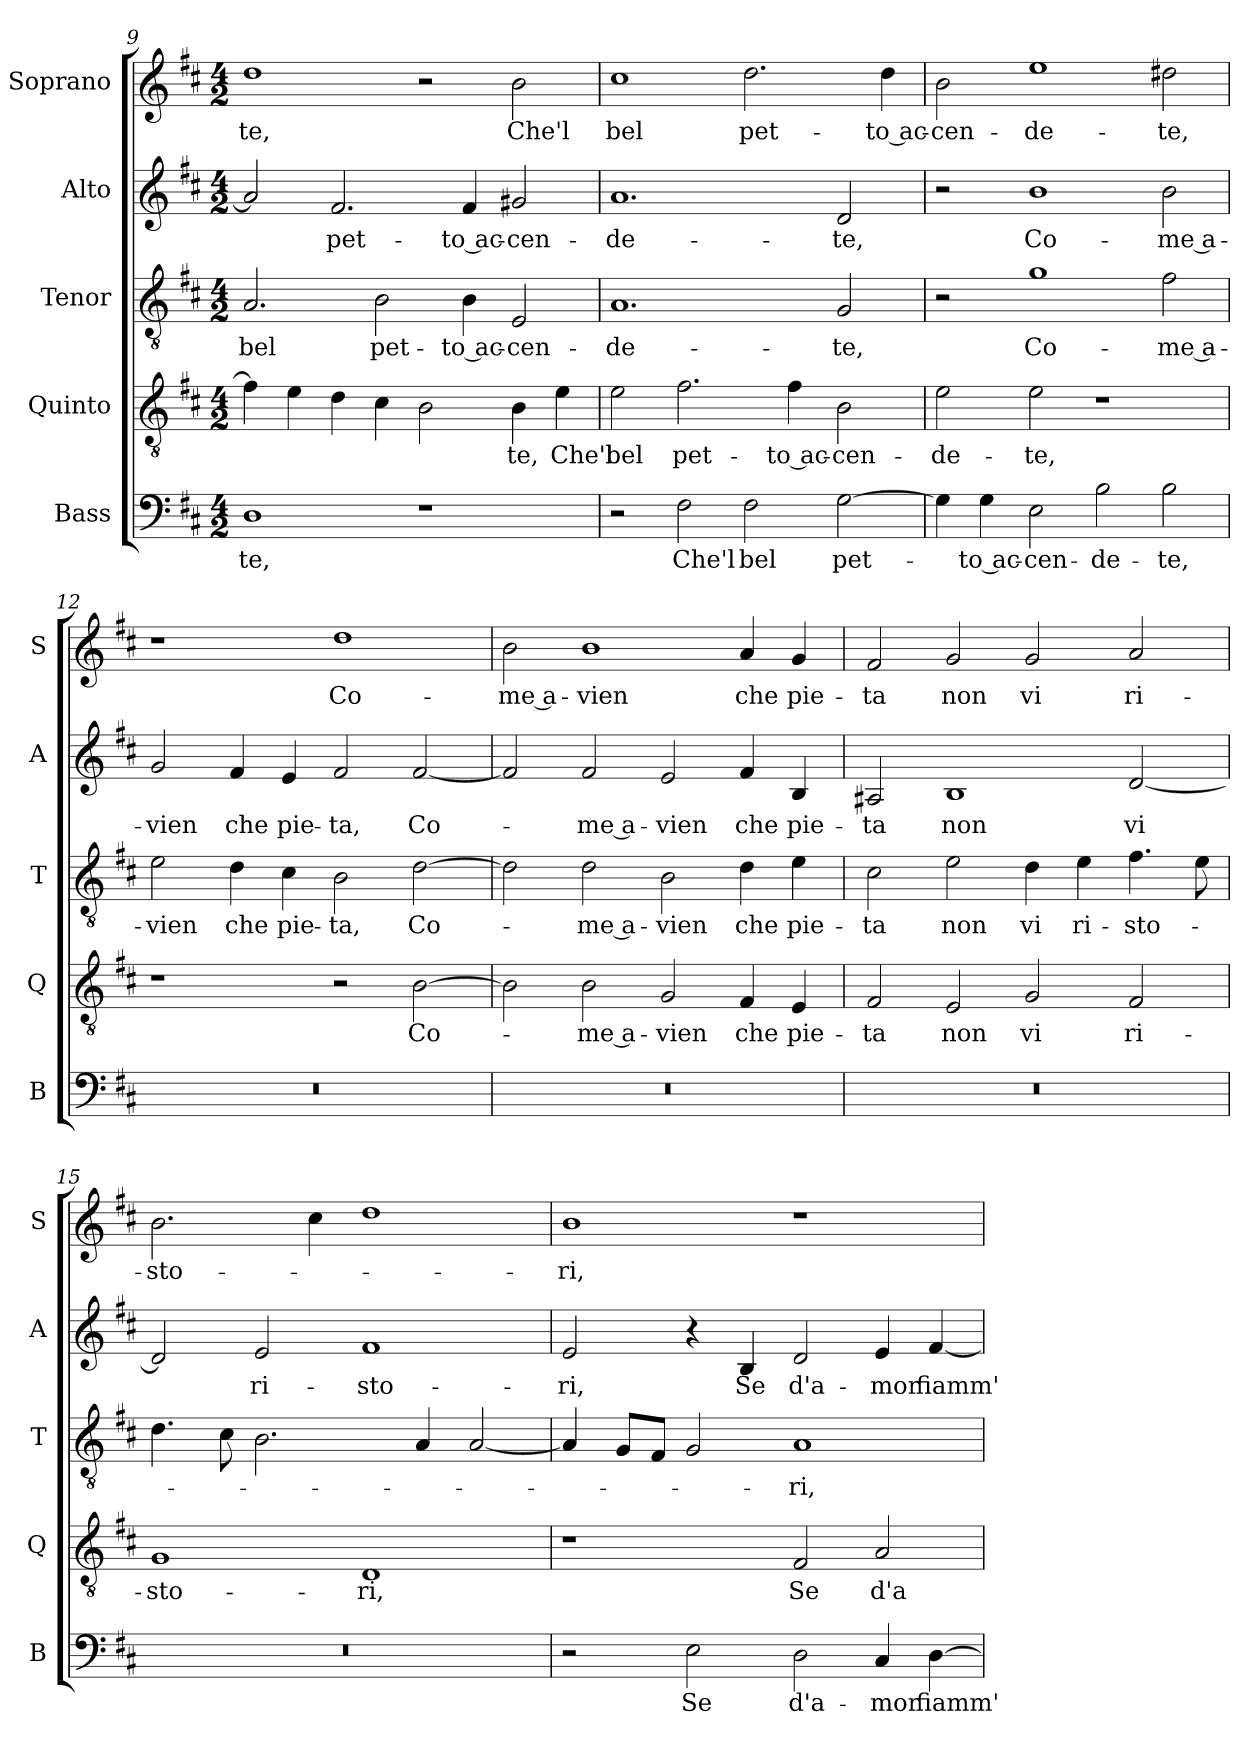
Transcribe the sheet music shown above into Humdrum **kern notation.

**kern	**text	**kern	**text	**kern	**text	**kern	**text	**kern	**text
*part5	*part5	*part4	*part4	*part3	*part3	*part2	*part2	*part1	*part1
*staff5	*staff5	*staff4	*staff4	*staff3	*staff3	*staff2	*staff2	*staff1	*staff1
*I"Bass	*	*I"Quinto	*	*I"Tenor	*	*I"Alto	*	*I"Soprano	*
*I'B	*	*I'Q	*	*I'T	*	*I'A	*	*I'S	*
*clefF4	*	*clefGv2	*	*clefGv2	*	*clefG2	*	*clefG2	*
*k[f#c#]	*	*k[f#c#]	*	*k[f#c#]	*	*k[f#c#]	*	*k[f#c#]	*
*D:	*	*D:	*	*D:	*	*D:	*	*D:	*
*M4/2	*	*M4/2	*	*M4/2	*	*M4/2	*	*M4/2	*
=9	=9	=9	=9	=9	=9	=9	=9	=9	=9
!	!LO:LY:b	!	!	!	!LO:LY:b	!	!	!	!LO:LY:b
1D	-te,	4f#\]	.	2.A/	bel	2a/]	.	1dd	-te,
.	.	4e\	.	.	.	.	.	.	.
!	!	!	!	!	!	!	!LO:LY:b	!	!
.	.	4d\	.	.	.	2.f#/	pet-	.	.
!	!	!	!	!	!LO:LY:b	!	!	!	!
.	.	4c#\	.	2B\	pet-	.	.	.	.
1r	.	2B\	.	.	.	.	.	2r	.
!	!	!	!	!	!LO:LY:b	!	!LO:LY:b	!	!
.	.	.	.	4B\	-to ac-	4f#/	-to ac-	.	.
!	!	!	!LO:LY:b	!	!LO:LY:b	!	!LO:LY:b	!	!LO:LY:b
.	.	4B\	-te,	2E/	-cen-	2g#X/	-cen-	2b\	Che'l
!	!	!	!LO:LY:b	!	!	!	!	!	!
.	.	4e\	Che'l	.	.	.	.	.	.
=10	=10	=10	=10	=10	=10	=10	=10	=10	=10
!	!	!	!LO:LY:b	!	!LO:LY:b	!	!LO:LY:b	!	!LO:LY:b
2r	.	2e\	bel	1.A	-de-	1.a	-de-	1cc#	bel
!	!LO:LY:b	!	!LO:LY:b	!	!	!	!	!	!
2F#\	Che'l	2.f#\	pet-	.	.	.	.	.	.
!	!LO:LY:b	!	!	!	!	!	!	!	!LO:LY:b
2F#\	bel	.	.	.	.	.	.	2.dd\	pet-
!	!	!	!LO:LY:b	!	!	!	!	!	!
.	.	4f#\	-to ac-	.	.	.	.	.	.
!	!LO:LY:b	!	!LO:LY:b	!	!LO:LY:b	!	!LO:LY:b	!	!
[2G\	pet-	2B\	-cen-	2G/	-te,	2d/	-te,	.	.
!	!	!	!	!	!	!	!	!	!LO:LY:b
.	.	.	.	.	.	.	.	4dd\	-to ac-
!!LO:LB:g=z
=11	=11	=11	=11	=11	=11	=11	=11	=11	=11
!	!	!	!LO:LY:b	!	!	!	!	!	!LO:LY:b
4G\]	.	2e\	-de-	2r	.	2r	.	2b\	-cen-
!	!LO:LY:b	!	!	!	!	!	!	!	!
4G\	-to ac-	.	.	.	.	.	.	.	.
!	!LO:LY:b	!	!LO:LY:b	!	!LO:LY:b	!	!LO:LY:b	!	!LO:LY:b
2E\	-cen-	2e\	-te,	1g	Co-	1b	Co-	1ee	-de-
!	!LO:LY:b	!	!	!	!	!	!	!	!
2B\	-de-	1r	.	.	.	.	.	.	.
!	!LO:LY:b	!	!	!	!LO:LY:b	!	!LO:LY:b	!	!LO:LY:b
2B\	-te,	.	.	2f#\	-me a-	2b\	-me a-	2dd#X\	-te,
=12	=12	=12	=12	=12	=12	=12	=12	=12	=12
!	!	!	!	!	!LO:LY:b	!	!LO:LY:b	!	!
0r	.	1r	.	2e\	-vien	2g/	-vien	1r	.
!	!	!	!	!	!LO:LY:b	!	!LO:LY:b	!	!
.	.	.	.	4d\	che	4f#/	che	.	.
!	!	!	!	!	!LO:LY:b	!	!LO:LY:b	!	!
.	.	.	.	4c#\	pie-	4e/	pie-	.	.
!	!	!	!	!	!LO:LY:b	!	!LO:LY:b	!	!LO:LY:b
.	.	2r	.	2B\	-ta,	2f#/	-ta,	1dd	Co-
!	!	!	!LO:LY:b	!	!LO:LY:b	!	!LO:LY:b	!	!
.	.	[2B\	Co-	[2d\	Co-	[2f#/	Co-	.	.
=13	=13	=13	=13	=13	=13	=13	=13	=13	=13
!	!	!	!	!	!	!	!	!	!LO:LY:b
0r	.	2B\]	.	2d\]	.	2f#/]	.	2b\	-me a-
!	!	!	!LO:LY:b	!	!LO:LY:b	!	!LO:LY:b	!	!LO:LY:b
.	.	2B\	-me a-	2d\	-me a-	2f#/	-me a-	1b	-vien
!	!	!	!LO:LY:b	!	!LO:LY:b	!	!LO:LY:b	!	!
.	.	2G/	-vien	2B\	-vien	2e/	-vien	.	.
!	!	!	!LO:LY:b	!	!LO:LY:b	!	!LO:LY:b	!	!LO:LY:b
.	.	4F#/	che	4d\	che	4f#/	che	4a/	che
!	!	!	!LO:LY:b	!	!LO:LY:b	!	!LO:LY:b	!	!LO:LY:b
.	.	4E/	pie-	4e\	pie-	4B/	pie-	4g/	pie-
=14	=14	=14	=14	=14	=14	=14	=14	=14	=14
!	!	!	!LO:LY:b	!	!LO:LY:b	!	!LO:LY:b	!	!LO:LY:b
0r	.	2F#/	-ta	2c#\	-ta	2A#X/	-ta	2f#/	-ta
!	!	!	!LO:LY:b	!	!LO:LY:b	!	!LO:LY:b	!	!LO:LY:b
.	.	2E/	non	2e\	non	1B	non	2g/	non
!	!	!	!LO:LY:b	!	!LO:LY:b	!	!	!	!LO:LY:b
.	.	2G/	vi	4d\	vi	.	.	2g/	vi
!	!	!	!	!	!LO:LY:b	!	!	!	!
.	.	.	.	4e\	ri-	.	.	.	.
!	!	!	!LO:LY:b	!	!LO:LY:b	!	!LO:LY:b	!	!LO:LY:b
.	.	2F#/	ri-	4.f#\	-sto-	[2d/	vi	2a/	ri-
.	.	.	.	8e\	.	.	.	.	.
!!LO:LB:g=z
=15	=15	=15	=15	=15	=15	=15	=15	=15	=15
!	!	!	!LO:LY:b	!	!	!	!	!	!LO:LY:b
0r	.	1G	-sto-	4.d\	.	2d/]	.	2.b\	-sto-
.	.	.	.	8c#\	.	.	.	.	.
!	!	!	!	!	!	!	!LO:LY:b	!	!
.	.	.	.	2.B\	.	2e/	ri-	.	.
.	.	.	.	.	.	.	.	4cc#\	.
!	!	!	!LO:LY:b	!	!	!	!LO:LY:b	!	!
.	.	1D	-ri,	.	.	1f#	-sto-	1dd	.
.	.	.	.	4A/	.	.	.	.	.
.	.	.	.	[2A/	.	.	.	.	.
=16	=16	=16	=16	=16	=16	=16	=16	=16	=16
!	!	!	!	!	!	!	!LO:LY:b	!	!LO:LY:b
2r	.	1r	.	4A/]	.	2e/	-ri,	1b	-ri,
.	.	.	.	8G/L	.	.	.	.	.
.	.	.	.	8F#/J	.	.	.	.	.
!	!LO:LY:b	!	!	!	!	!	!	!	!
2E\	Se	.	.	2G/	.	4r	.	.	.
!	!	!	!	!	!	!	!LO:LY:b	!	!
.	.	.	.	.	.	4B/	Se	.	.
!	!LO:LY:b	!	!LO:LY:b	!	!LO:LY:b	!	!LO:LY:b	!	!
2D\	d'a-	2F#/	Se	1A	-ri,	2d/	d'a-	1r	.
!	!LO:LY:b	!	!LO:LY:b	!	!	!	!LO:LY:b	!	!
4C#/	-mor	2A/	d'a-	.	.	4e/	-mor	.	.
!	!LO:LY:b	!	!	!	!	!	!LO:LY:b	!	!
[4D\	fiamm'	.	.	.	.	[4f#/	fiamm'	.	.
=	=	=	=	=	=	=	=	=	=
*-	*-	*-	*-	*-	*-	*-	*-	*-	*-
